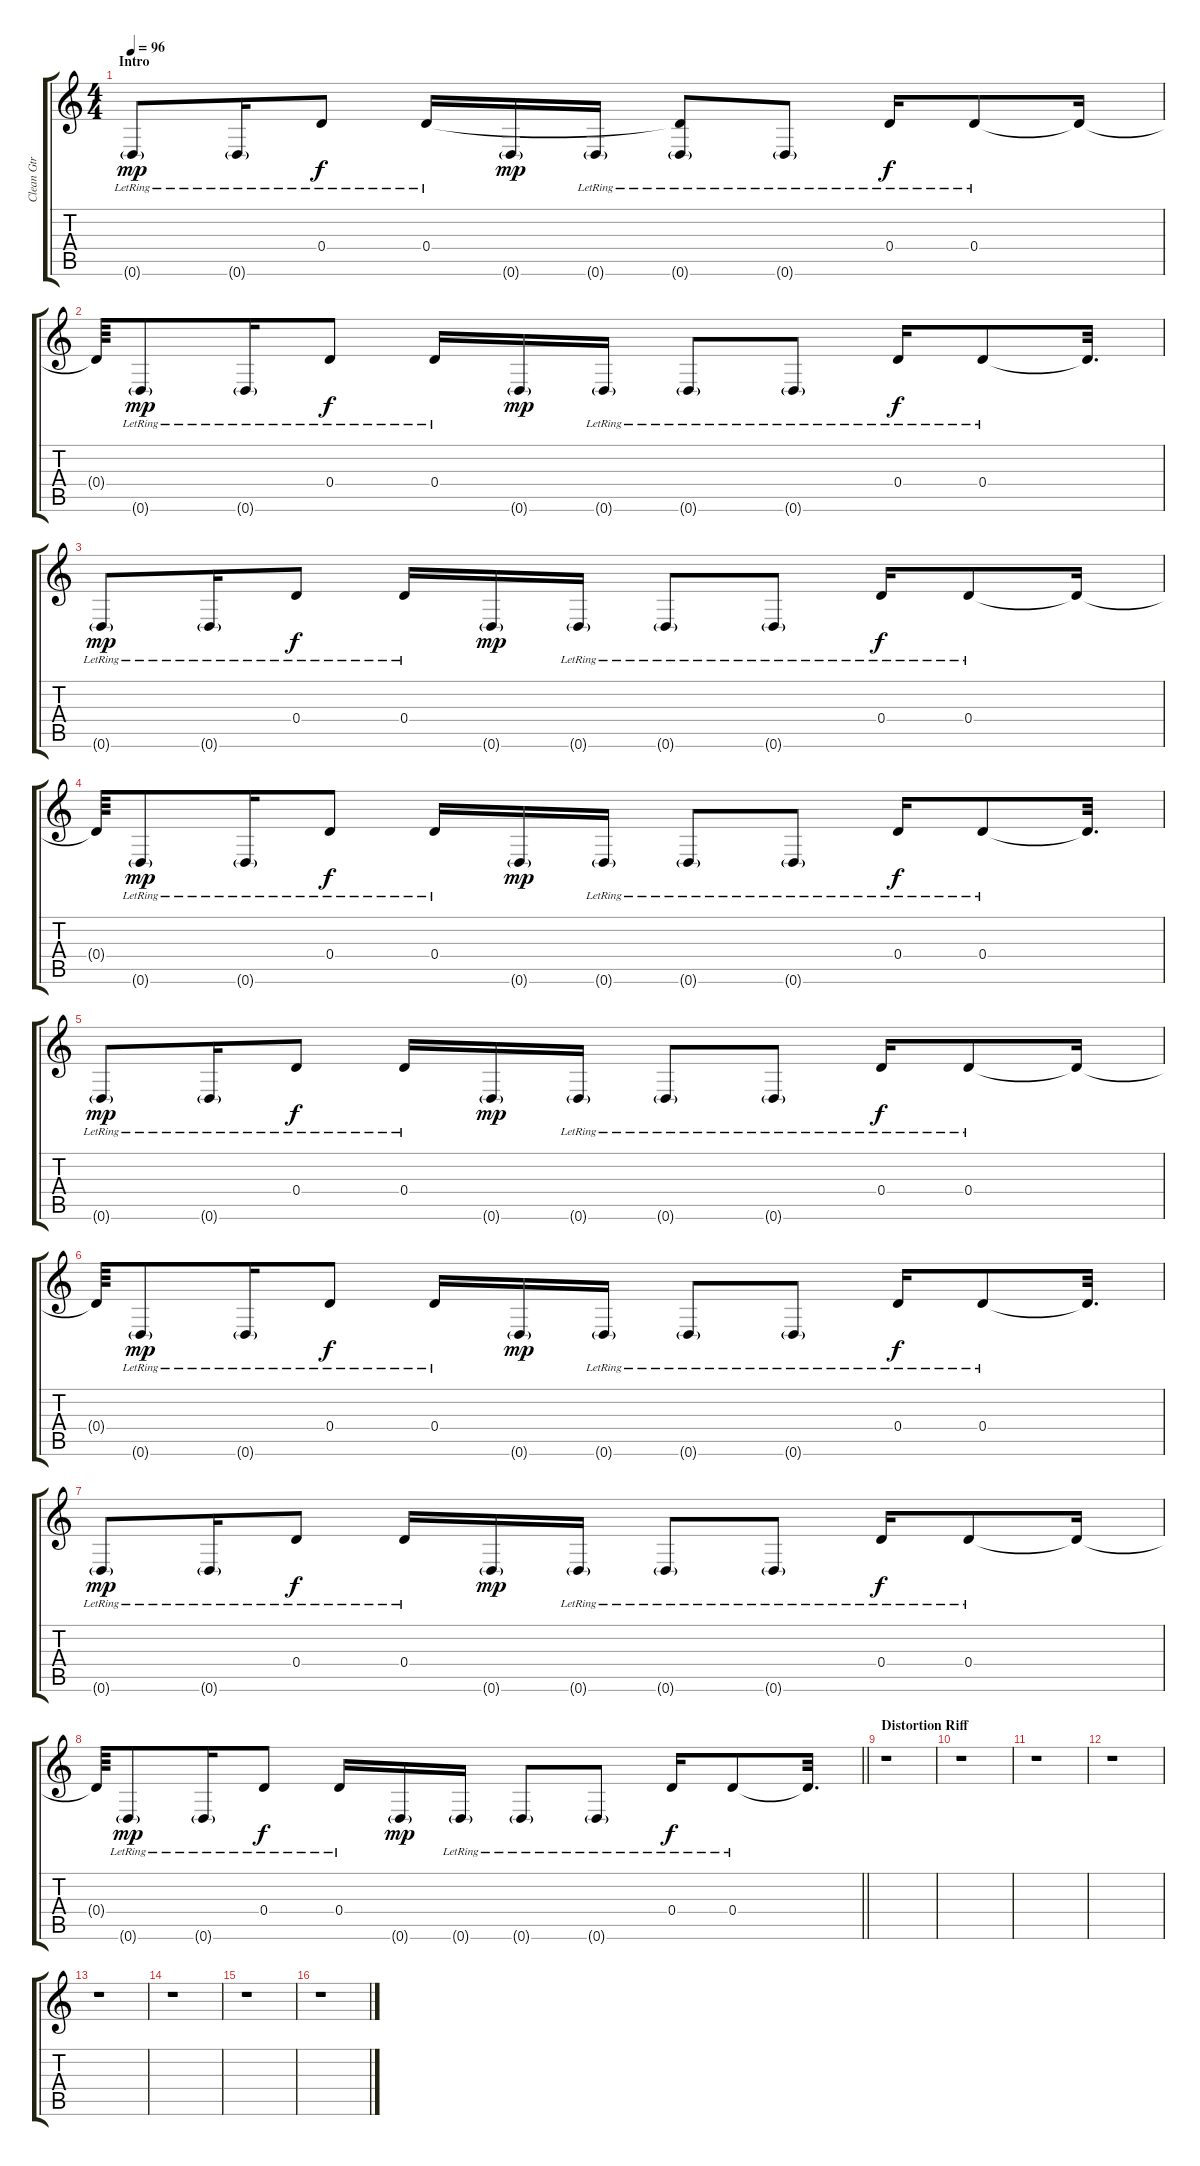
\track ("Clean Gtr " "Clean Gtr ") {instrument electricguitarclean}
\staff {score tabs}
\tuning (E4 B3 G3 D3 A2 D2) {hide}
\ts (4 4)
\section ("" "Intro")
\tempo 96
\clef g2
\ks c
0.6{g lr}.8{dy mp instrument electricguitarclean} 0.6{g lr}.16 0.4{lr}.8{dy f} 0.4{lr}.16 0.6{g}.16{dy mp} 0.6{g lr}.16 (0.4{t} 0.6{g lr}).8 0.6{g lr}.8 0.4{lr}.16{dy f} 0.4{lr}.8 0.4{t}.16 |
0.4{t}.64 0.6{g lr}.8{dy mp} 0.6{g lr}.16 0.4{lr}.8{dy f} 0.4{lr}.16 0.6{g}.16{dy mp} 0.6{g lr}.16 0.6{g lr}.8 0.6{g lr}.8 0.4{lr}.16{dy f} 0.4{lr}.8 0.4{t}.32{d} |
0.6{g lr}.8{dy mp} 0.6{g lr}.16 0.4{lr}.8{dy f} 0.4{lr}.16 0.6{g}.16{dy mp} 0.6{g lr}.16 0.6{g lr}.8 0.6{g lr}.8 0.4{lr}.16{dy f} 0.4{lr}.8 0.4{t}.16 |
0.4{t}.64 0.6{g lr}.8{dy mp} 0.6{g lr}.16 0.4{lr}.8{dy f} 0.4{lr}.16 0.6{g}.16{dy mp} 0.6{g lr}.16 0.6{g lr}.8 0.6{g lr}.8 0.4{lr}.16{dy f} 0.4{lr}.8 0.4{t}.32{d} |
0.6{g lr}.8{dy mp} 0.6{g lr}.16 0.4{lr}.8{dy f} 0.4{lr}.16 0.6{g}.16{dy mp} 0.6{g lr}.16 0.6{g lr}.8 0.6{g lr}.8 0.4{lr}.16{dy f} 0.4{lr}.8 0.4{t}.16 |
0.4{t}.64 0.6{g lr}.8{dy mp} 0.6{g lr}.16 0.4{lr}.8{dy f} 0.4{lr}.16 0.6{g}.16{dy mp} 0.6{g lr}.16 0.6{g lr}.8 0.6{g lr}.8 0.4{lr}.16{dy f} 0.4{lr}.8 0.4{t}.32{d} |
0.6{g lr}.8{dy mp} 0.6{g lr}.16 0.4{lr}.8{dy f} 0.4{lr}.16 0.6{g}.16{dy mp} 0.6{g lr}.16 0.6{g lr}.8 0.6{g lr}.8 0.4{lr}.16{dy f} 0.4{lr}.8 0.4{t}.16 |
\barLineRight lightlight
0.4{t}.64 0.6{g lr}.8{dy mp} 0.6{g lr}.16 0.4{lr}.8{dy f} 0.4{lr}.16 0.6{g}.16{dy mp} 0.6{g lr}.16 0.6{g lr}.8 0.6{g lr}.8 0.4{lr}.16{dy f} 0.4{lr}.8 0.4{t}.32{d} |
\section ("" "Distortion Riff")
r.1 |
r.1 |
r.1 |
r.1 |
r.1 |
r.1 |
r.1 |
r.1
